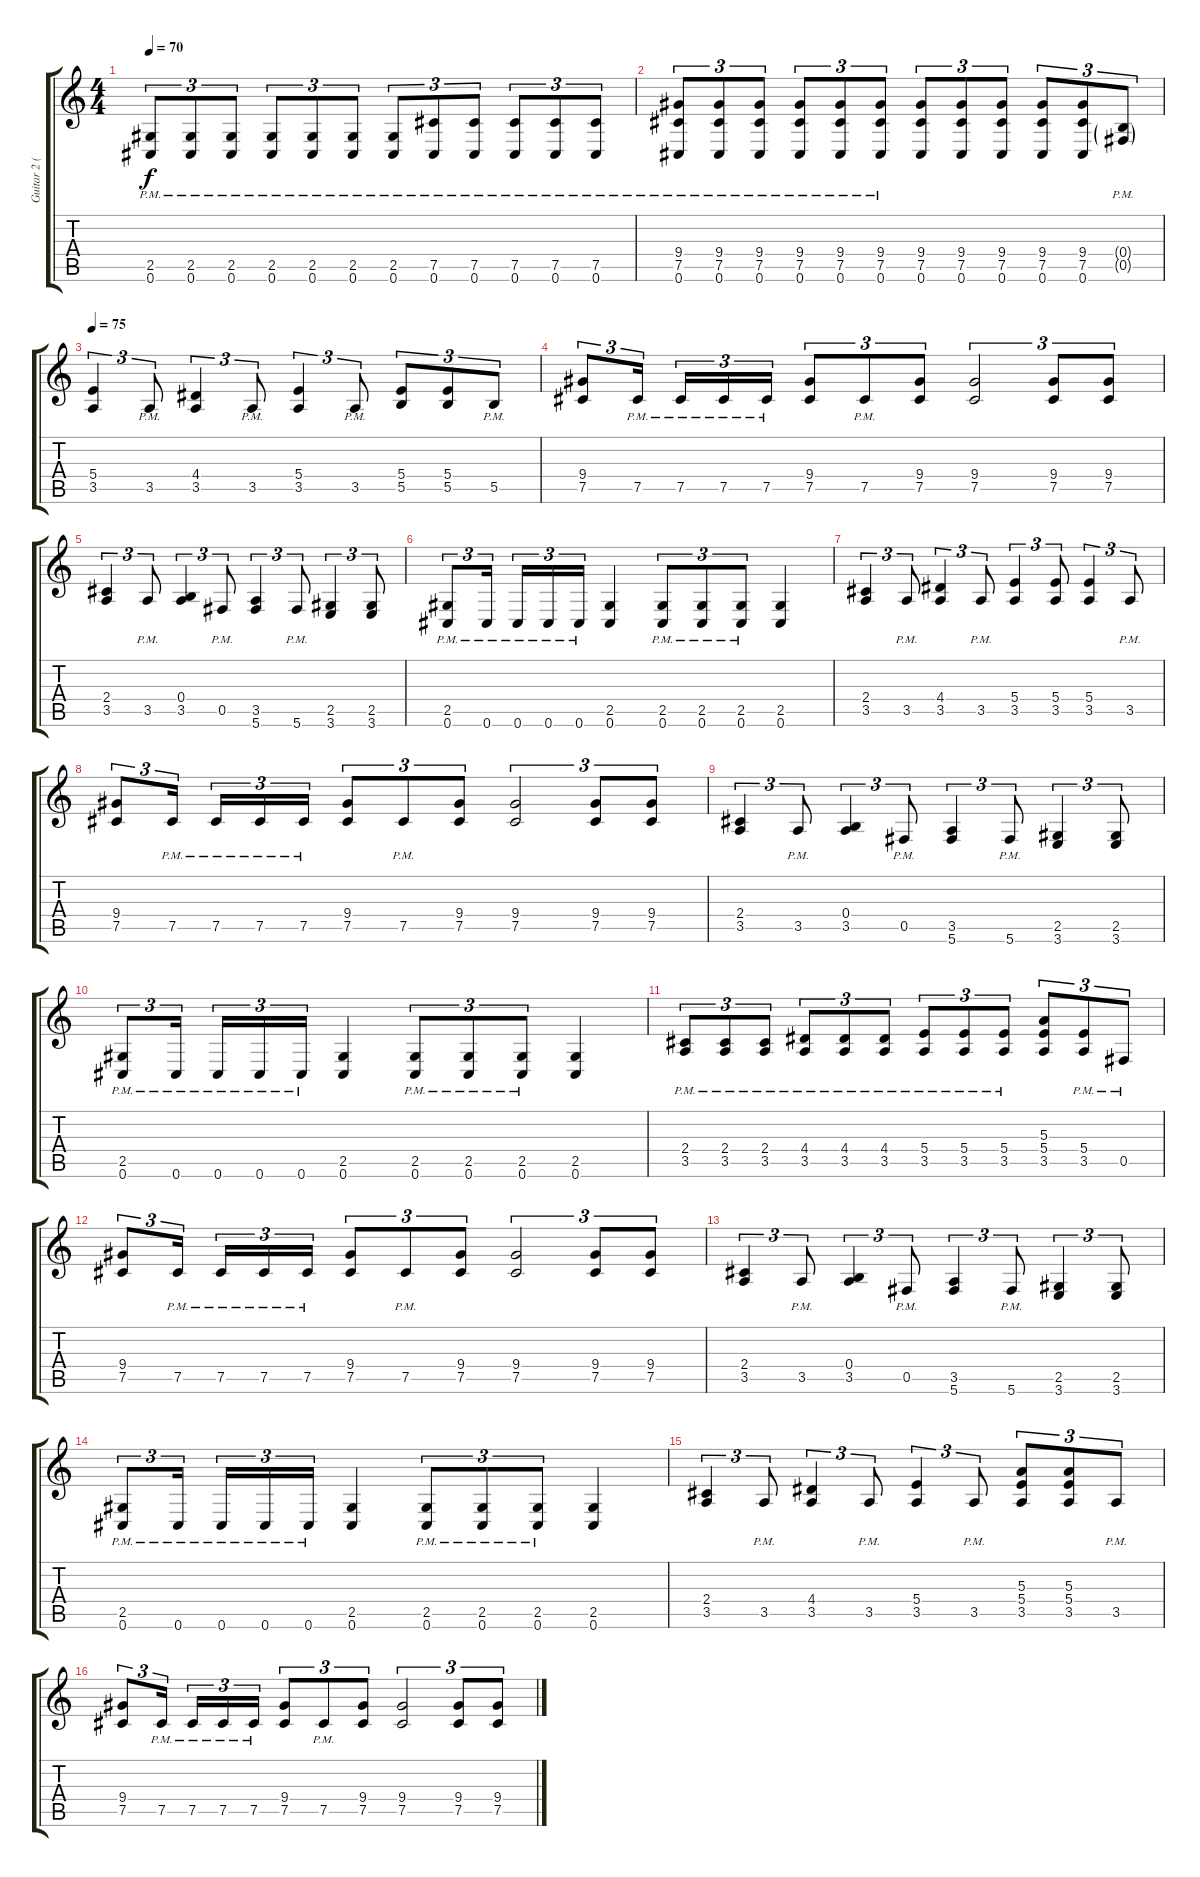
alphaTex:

\track ("Guitar 2 (Distortion)" "Guitar 2 (") {instrument distortionguitar}
\staff {score tabs}
\tuning (Db4 Ab3 E3 B2 Gb2 Db2) {hide}
\ts (4 4)
\tempo 70
\clef g2
\ks c
(2.5{pm} 0.6{pm}).8{tu (3 2) dy f} (2.5{pm} 0.6{pm}).8{tu (3 2)} (2.5{pm} 0.6{pm}).8{tu (3 2)} (2.5{pm} 0.6{pm}).8{tu (3 2)} (2.5{pm} 0.6{pm}).8{tu (3 2)} (2.5{pm} 0.6{pm}).8{tu (3 2)} (2.5{pm} 0.6{pm}).8{tu (3 2)} (7.5{pm} 0.6{pm}).8{tu (3 2)} (7.5{pm} 0.6{pm}).8{tu (3 2)} (7.5{pm} 0.6{pm}).8{tu (3 2)} (7.5{pm} 0.6{pm}).8{tu (3 2)} (7.5{pm} 0.6{pm}).8{tu (3 2)} |
(9.4{pm} 7.5{pm} 0.6{pm}).8{tu (3 2)} (9.4{pm} 7.5{pm} 0.6{pm}).8{tu (3 2)} (9.4{pm} 7.5{pm} 0.6{pm}).8{tu (3 2)} (9.4{pm} 7.5{pm} 0.6{pm}).8{tu (3 2)} (9.4{pm} 7.5{pm} 0.6{pm}).8{tu (3 2)} (9.4{pm} 7.5{pm} 0.6{pm}).8{tu (3 2)} (9.4 7.5 0.6).8{tu (3 2)} (9.4 7.5 0.6).8{tu (3 2)} (9.4 7.5 0.6).8{tu (3 2)} (9.4 7.5 0.6).8{tu (3 2)} (9.4 7.5 0.6).8{tu (3 2)} (0.4{g pm} 0.5{g pm}).8{tu (3 2)} |
\tempo 75
(5.4 3.5).4{tu (3 2)} 3.5{pm}.8{tu (3 2)} (4.4 3.5).4{tu (3 2)} 3.5{pm}.8{tu (3 2)} (5.4 3.5).4{tu (3 2)} 3.5{pm}.8{tu (3 2)} (5.4 5.5).8{tu (3 2)} (5.4 5.5).8{tu (3 2)} 5.5{pm}.8{tu (3 2)} |
(9.4 7.5).8{tu (3 2)} 7.5{pm}.16{tu (3 2)} 7.5{pm}.16{tu (3 2)} 7.5{pm}.16{tu (3 2)} 7.5{pm}.16{tu (3 2)} (9.4 7.5).8{tu (3 2)} 7.5{pm}.8{tu (3 2)} (9.4 7.5).8{tu (3 2)} (9.4 7.5).2{tu (3 2)} (9.4 7.5).8{tu (3 2)} (9.4 7.5).8{tu (3 2)} |
(2.4 3.5).4{tu (3 2)} 3.5{pm}.8{tu (3 2)} (0.4 3.5).4{tu (3 2)} 0.5{pm}.8{tu (3 2)} (3.5 5.6).4{tu (3 2)} 5.6{pm}.8{tu (3 2)} (2.5 3.6).4{tu (3 2)} (2.5 3.6).8{tu (3 2)} |
(2.5{pm} 0.6{pm}).8{tu (3 2)} 0.6{pm}.16{tu (3 2)} 0.6{pm}.16{tu (3 2)} 0.6{pm}.16{tu (3 2)} 0.6{pm}.16{tu (3 2)} (2.5 0.6).4 (2.5{pm} 0.6{pm}).8{tu (3 2)} (2.5{pm} 0.6{pm}).8{tu (3 2)} (2.5{pm} 0.6{pm}).8{tu (3 2)} (2.5 0.6).4 |
(2.4 3.5).4{tu (3 2)} 3.5{pm}.8{tu (3 2)} (4.4 3.5).4{tu (3 2)} 3.5{pm}.8{tu (3 2)} (5.4 3.5).4{tu (3 2)} (5.4 3.5).8{tu (3 2)} (5.4 3.5).4{tu (3 2)} 3.5{pm}.8{tu (3 2)} |
(9.4 7.5).8{tu (3 2)} 7.5{pm}.16{tu (3 2)} 7.5{pm}.16{tu (3 2)} 7.5{pm}.16{tu (3 2)} 7.5{pm}.16{tu (3 2)} (9.4 7.5).8{tu (3 2)} 7.5{pm}.8{tu (3 2)} (9.4 7.5).8{tu (3 2)} (9.4 7.5).2{tu (3 2)} (9.4 7.5).8{tu (3 2)} (9.4 7.5).8{tu (3 2)} |
(2.4 3.5).4{tu (3 2)} 3.5{pm}.8{tu (3 2)} (0.4 3.5).4{tu (3 2)} 0.5{pm}.8{tu (3 2)} (3.5 5.6).4{tu (3 2)} 5.6{pm}.8{tu (3 2)} (2.5 3.6).4{tu (3 2)} (2.5 3.6).8{tu (3 2)} |
(2.5{pm} 0.6{pm}).8{tu (3 2)} 0.6{pm}.16{tu (3 2)} 0.6{pm}.16{tu (3 2)} 0.6{pm}.16{tu (3 2)} 0.6{pm}.16{tu (3 2)} (2.5 0.6).4 (2.5{pm} 0.6{pm}).8{tu (3 2)} (2.5{pm} 0.6{pm}).8{tu (3 2)} (2.5{pm} 0.6{pm}).8{tu (3 2)} (2.5 0.6).4 |
(2.4{pm} 3.5{pm}).8{tu (3 2)} (2.4{pm} 3.5{pm}).8{tu (3 2)} (2.4{pm} 3.5{pm}).8{tu (3 2)} (4.4{pm} 3.5{pm}).8{tu (3 2)} (4.4{pm} 3.5{pm}).8{tu (3 2)} (4.4{pm} 3.5{pm}).8{tu (3 2)} (5.4{pm} 3.5{pm}).8{tu (3 2)} (5.4{pm} 3.5{pm}).8{tu (3 2)} (5.4{pm} 3.5{pm}).8{tu (3 2)} (5.3 5.4 3.5).8{tu (3 2)} (5.4{pm} 3.5{pm}).8{tu (3 2)} 0.5{pm}.8{tu (3 2)} |
(9.4 7.5).8{tu (3 2)} 7.5{pm}.16{tu (3 2)} 7.5{pm}.16{tu (3 2)} 7.5{pm}.16{tu (3 2)} 7.5{pm}.16{tu (3 2)} (9.4 7.5).8{tu (3 2)} 7.5{pm}.8{tu (3 2)} (9.4 7.5).8{tu (3 2)} (9.4 7.5).2{tu (3 2)} (9.4 7.5).8{tu (3 2)} (9.4 7.5).8{tu (3 2)} |
(2.4 3.5).4{tu (3 2)} 3.5{pm}.8{tu (3 2)} (0.4 3.5).4{tu (3 2)} 0.5{pm}.8{tu (3 2)} (3.5 5.6).4{tu (3 2)} 5.6{pm}.8{tu (3 2)} (2.5 3.6).4{tu (3 2)} (2.5 3.6).8{tu (3 2)} |
(2.5{pm} 0.6{pm}).8{tu (3 2)} 0.6{pm}.16{tu (3 2)} 0.6{pm}.16{tu (3 2)} 0.6{pm}.16{tu (3 2)} 0.6{pm}.16{tu (3 2)} (2.5 0.6).4 (2.5{pm} 0.6{pm}).8{tu (3 2)} (2.5{pm} 0.6{pm}).8{tu (3 2)} (2.5{pm} 0.6{pm}).8{tu (3 2)} (2.5 0.6).4 |
(2.4 3.5).4{tu (3 2)} 3.5{pm}.8{tu (3 2)} (4.4 3.5).4{tu (3 2)} 3.5{pm}.8{tu (3 2)} (5.4 3.5).4{tu (3 2)} 3.5{pm}.8{tu (3 2)} (5.3 5.4 3.5).8{tu (3 2)} (5.3 5.4 3.5).8{tu (3 2)} 3.5{pm}.8{tu (3 2)} |
(9.4 7.5).8{tu (3 2)} 7.5{pm}.16{tu (3 2)} 7.5{pm}.16{tu (3 2)} 7.5{pm}.16{tu (3 2)} 7.5{pm}.16{tu (3 2)} (9.4 7.5).8{tu (3 2)} 7.5{pm}.8{tu (3 2)} (9.4 7.5).8{tu (3 2)} (9.4 7.5).2{tu (3 2)} (9.4 7.5).8{tu (3 2)} (9.4 7.5).8{tu (3 2)}
